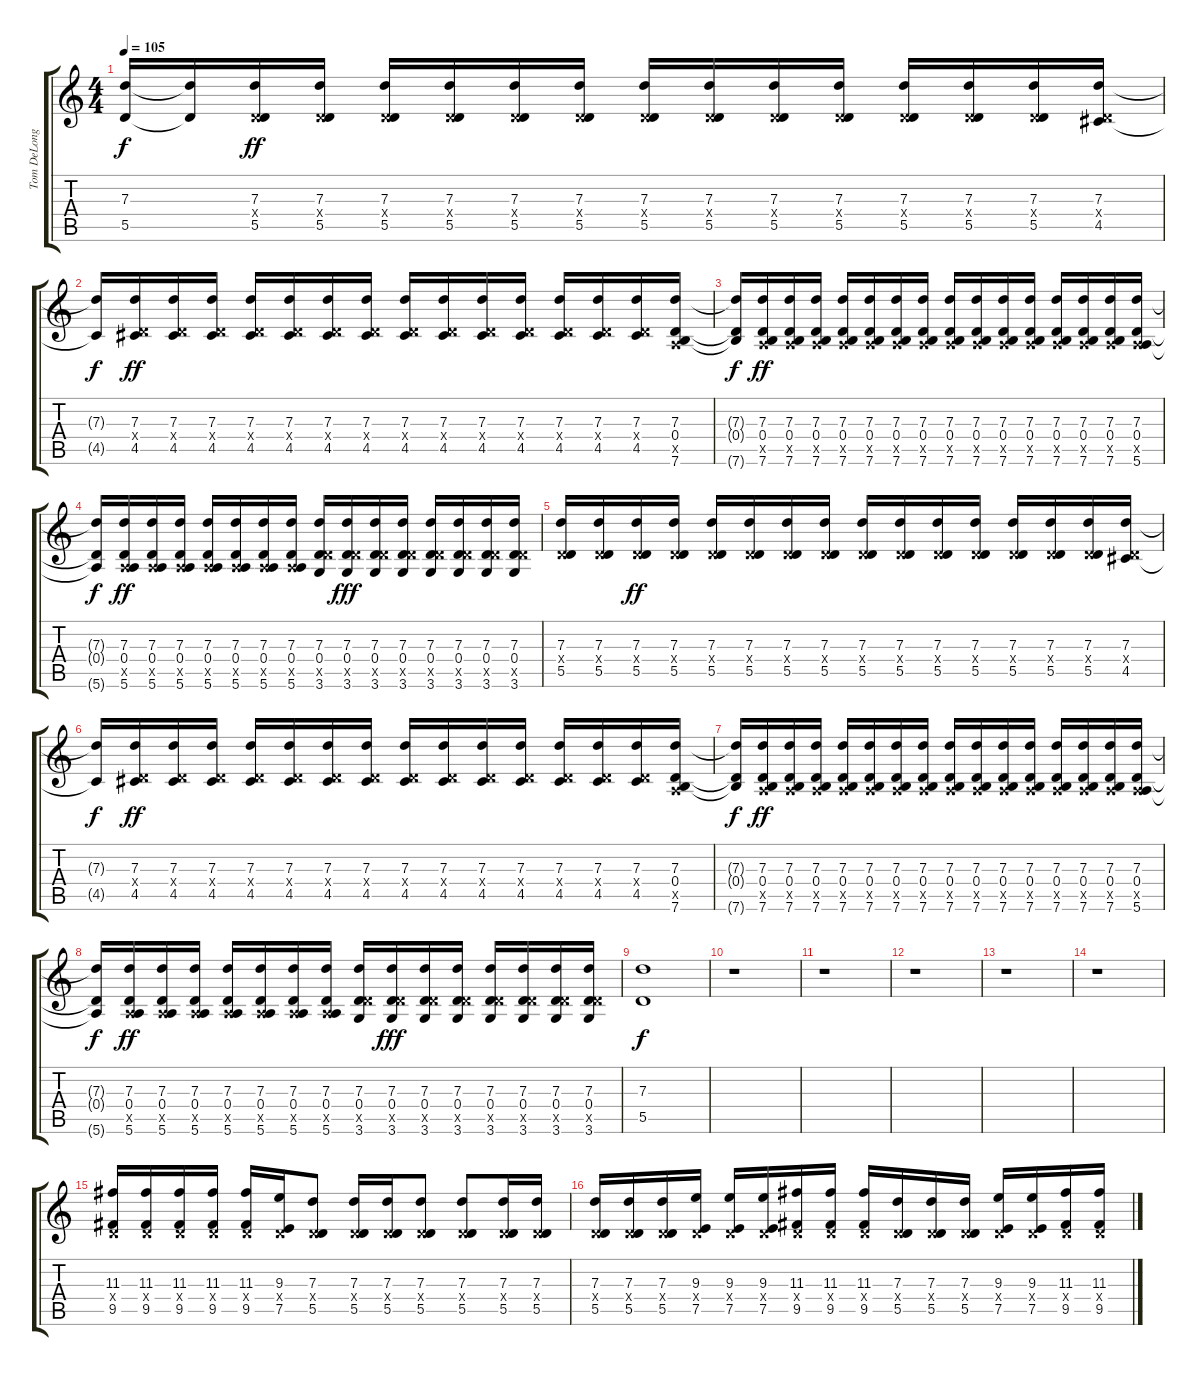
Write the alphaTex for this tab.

\track ("Tom DeLonge (Lead)" "Tom DeLong") {instrument overdrivenguitar}
\staff {score tabs}
\tuning (E4 B3 G3 D3 A2 E2) {hide}
\ts (4 4)
\tempo 105
\clef g2
\ks c
(7.3{t} 5.5{t}).16{dy f} (7.3{t} 5.5{t}).16 (7.3 0.4{x} 5.5).16{dy ff} (7.3 0.4{x} 5.5).16 (7.3 0.4{x} 5.5).16 (7.3 0.4{x} 5.5).16 (7.3 0.4{x} 5.5).16 (7.3 0.4{x} 5.5).16 (7.3 0.4{x} 5.5).16 (7.3 0.4{x} 5.5).16 (7.3 0.4{x} 5.5).16 (7.3 0.4{x} 5.5).16 (7.3 0.4{x} 5.5).16 (7.3 0.4{x} 5.5).16 (7.3 0.4{x} 5.5).16 (7.3 0.4{x} 4.5).16 |
(7.3{t} 4.5{t}).16{dy f} (7.3 0.4{x} 4.5).16{dy ff} (7.3 0.4{x} 4.5).16 (7.3 0.4{x} 4.5).16 (7.3 0.4{x} 4.5).16 (7.3 0.4{x} 4.5).16 (7.3 0.4{x} 4.5).16 (7.3 0.4{x} 4.5).16 (7.3 0.4{x} 4.5).16 (7.3 0.4{x} 4.5).16 (7.3 0.4{x} 4.5).16 (7.3 0.4{x} 4.5).16 (7.3 0.4{x} 4.5).16 (7.3 0.4{x} 4.5).16 (7.3 0.4{x} 4.5).16 (7.3 0.4 0.5{x} 7.6).16 |
(7.3{t} 0.4{t} 7.6{t}).16{dy f} (7.3 0.4 0.5{x} 7.6).16{dy ff} (7.3 0.4 0.5{x} 7.6).16 (7.3 0.4 0.5{x} 7.6).16 (7.3 0.4 0.5{x} 7.6).16 (7.3 0.4 0.5{x} 7.6).16 (7.3 0.4 0.5{x} 7.6).16 (7.3 0.4 0.5{x} 7.6).16 (7.3 0.4 0.5{x} 7.6).16 (7.3 0.4 0.5{x} 7.6).16 (7.3 0.4 0.5{x} 7.6).16 (7.3 0.4 0.5{x} 7.6).16 (7.3 0.4 0.5{x} 7.6).16 (7.3 0.4 0.5{x} 7.6).16 (7.3 0.4 0.5{x} 7.6).16 (7.3 0.4 0.5{x} 5.6).16 |
(7.3{t} 0.4{t} 5.6{t}).16{dy f} (7.3 0.4 0.5{x} 5.6).16{dy ff} (7.3 0.4 0.5{x} 5.6).16 (7.3 0.4 0.5{x} 5.6).16 (7.3 0.4 0.5{x} 5.6).16 (7.3 0.4 0.5{x} 5.6).16 (7.3 0.4 0.5{x} 5.6).16 (7.3 0.4 0.5{x} 5.6).16 (7.3 0.4 5.5{x} 3.6).16 (7.3 0.4 5.5{x} 3.6).16{dy fff} (7.3 0.4 5.5{x} 3.6).16 (7.3 0.4 5.5{x} 3.6).16 (7.3 0.4 5.5{x} 3.6).16 (7.3 0.4 5.5{x} 3.6).16 (7.3 0.4 5.5{x} 3.6).16 (7.3 0.4 5.5{x} 3.6).16 |
(7.3 0.4{x} 5.5).16 (7.3 0.4{x} 5.5).16 (7.3 0.4{x} 5.5).16{dy ff} (7.3 0.4{x} 5.5).16 (7.3 0.4{x} 5.5).16 (7.3 0.4{x} 5.5).16 (7.3 0.4{x} 5.5).16 (7.3 0.4{x} 5.5).16 (7.3 0.4{x} 5.5).16 (7.3 0.4{x} 5.5).16 (7.3 0.4{x} 5.5).16 (7.3 0.4{x} 5.5).16 (7.3 0.4{x} 5.5).16 (7.3 0.4{x} 5.5).16 (7.3 0.4{x} 5.5).16 (7.3 0.4{x} 4.5).16 |
(7.3{t} 4.5{t}).16{dy f} (7.3 0.4{x} 4.5).16{dy ff} (7.3 0.4{x} 4.5).16 (7.3 0.4{x} 4.5).16 (7.3 0.4{x} 4.5).16 (7.3 0.4{x} 4.5).16 (7.3 0.4{x} 4.5).16 (7.3 0.4{x} 4.5).16 (7.3 0.4{x} 4.5).16 (7.3 0.4{x} 4.5).16 (7.3 0.4{x} 4.5).16 (7.3 0.4{x} 4.5).16 (7.3 0.4{x} 4.5).16 (7.3 0.4{x} 4.5).16 (7.3 0.4{x} 4.5).16 (7.3 0.4 0.5{x} 7.6).16 |
(7.3{t} 0.4{t} 7.6{t}).16{dy f} (7.3 0.4 0.5{x} 7.6).16{dy ff} (7.3 0.4 0.5{x} 7.6).16 (7.3 0.4 0.5{x} 7.6).16 (7.3 0.4 0.5{x} 7.6).16 (7.3 0.4 0.5{x} 7.6).16 (7.3 0.4 0.5{x} 7.6).16 (7.3 0.4 0.5{x} 7.6).16 (7.3 0.4 0.5{x} 7.6).16 (7.3 0.4 0.5{x} 7.6).16 (7.3 0.4 0.5{x} 7.6).16 (7.3 0.4 0.5{x} 7.6).16 (7.3 0.4 0.5{x} 7.6).16 (7.3 0.4 0.5{x} 7.6).16 (7.3 0.4 0.5{x} 7.6).16 (7.3 0.4 0.5{x} 5.6).16 |
(7.3{t} 0.4{t} 5.6{t}).16{dy f} (7.3 0.4 0.5{x} 5.6).16{dy ff} (7.3 0.4 0.5{x} 5.6).16 (7.3 0.4 0.5{x} 5.6).16 (7.3 0.4 0.5{x} 5.6).16 (7.3 0.4 0.5{x} 5.6).16 (7.3 0.4 0.5{x} 5.6).16 (7.3 0.4 0.5{x} 5.6).16 (7.3 0.4 5.5{x} 3.6).16 (7.3 0.4 5.5{x} 3.6).16{dy fff} (7.3 0.4 5.5{x} 3.6).16 (7.3 0.4 5.5{x} 3.6).16 (7.3 0.4 5.5{x} 3.6).16 (7.3 0.4 5.5{x} 3.6).16 (7.3 0.4 5.5{x} 3.6).16 (7.3 0.4 5.5{x} 3.6).16 |
(7.3 5.5).1{dy f volume 0 instrument overdrivenguitar} |
r.1 |
r.1 |
r.1 |
r.1 |
r.1 |
(11.3 0.4{x} 9.5).16{volume 15} (11.3 0.4{x} 9.5).16 (11.3 0.4{x} 9.5).16 (11.3 0.4{x} 9.5).16 (11.3 0.4{x} 9.5).16 (9.3 0.4{x} 7.5).16 (7.3 0.4{x} 5.5).8 (7.3 0.4{x} 5.5).16 (7.3 0.4{x} 5.5).16 (7.3 0.4{x} 5.5).8 (7.3 0.4{x} 5.5).8 (7.3 0.4{x} 5.5).16 (7.3 0.4{x} 5.5).16 |
(7.3 0.4{x} 5.5).16 (7.3 0.4{x} 5.5).16 (7.3 0.4{x} 5.5).16 (9.3 0.4{x} 7.5).16 (9.3 0.4{x} 7.5).16 (9.3 0.4{x} 7.5).16 (11.3 0.4{x} 9.5).16 (11.3 0.4{x} 9.5).16 (11.3 0.4{x} 9.5).16 (7.3 0.4{x} 5.5).16 (7.3 0.4{x} 5.5).16 (7.3 0.4{x} 5.5).16 (9.3 0.4{x} 7.5).16 (9.3 0.4{x} 7.5).16 (11.3 0.4{x} 9.5).16 (11.3 0.4{x} 9.5).16
